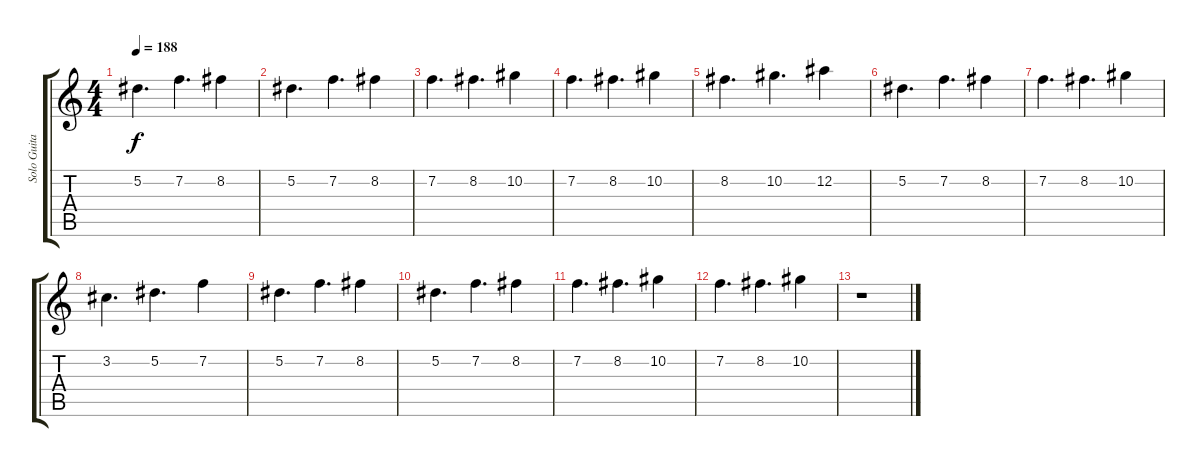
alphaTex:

\track ("Solo Guitar" "Solo Guita") {instrument distortionguitar}
\staff {score tabs}
\tuning (Eb4 Bb3 Gb3 Db3 Ab2 Eb2) {hide}
\ts (4 4)
\tempo 188
\clef g2
\ks c
5.2.4{d dy f} 7.2.4{d} 8.2.4 |
5.2.4{d} 7.2.4{d} 8.2.4 |
7.2.4{d} 8.2.4{d} 10.2.4 |
7.2.4{d} 8.2.4{d} 10.2.4 |
8.2.4{d volume 15} 10.2.4{d} 12.2.4{volume 14} |
5.2.4{d} 7.2.4{d volume 12} 8.2.4 |
7.2.4{d volume 11} 8.2.4{d} 10.2.4{volume 9} |
3.2.4{d} 5.2.4{d volume 7} 7.2.4 |
5.2.4{d volume 6} 7.2.4{d} 8.2.4{volume 4} |
5.2.4{d} 7.2.4{d volume 3} 8.2.4 |
7.2.4{d volume 2} 8.2.4{d} 10.2.4{volume 1} |
7.2.4{d} 8.2.4{d} 10.2.4 |
r.1
